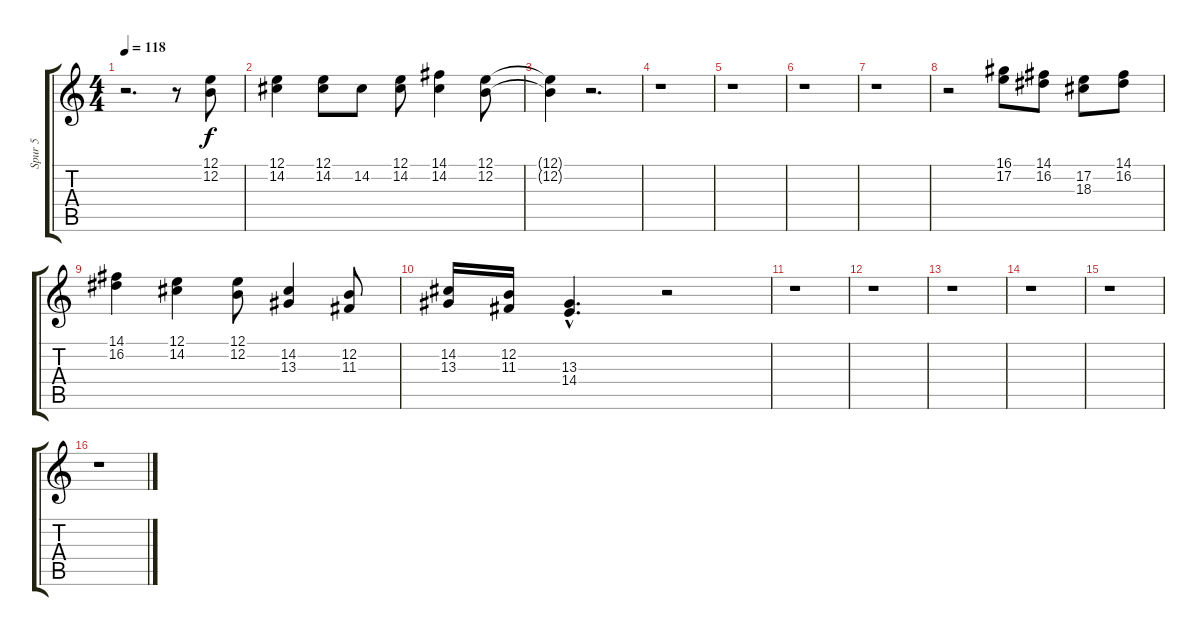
\track ("Spur 5" "Spur 5") {instrument lead6voice}
\staff {score tabs}
\tuning (E4 B3 G3 D3 A2 E2) {hide}
\ts (4 4)
\tempo 118
\clef g2
\ks c
r.2{d dy f} r.8 (12.1 12.2).8 |
(12.1 14.2).4 (12.1 14.2).8 14.2.8 (12.1 14.2).8 (14.1 14.2).4 (12.1 12.2).8 |
(12.1{t} 12.2{t}).4 r.2{d} |
r.1 |
r.1 |
r.1 |
r.1 |
r.2 (16.1 17.2).8 (14.1 16.2).8 (17.2 18.3).8 (14.1 16.2).8 |
(14.1 16.2).4 (12.1 14.2).4 (12.1 12.2).8 (14.2 13.3).4 (12.2 11.3).8 |
(14.2 13.3).16 (12.2 11.3).16 (13.3{hac} 14.4{hac}).4{d} r.2 |
r.1 |
r.1 |
r.1 |
r.1 |
r.1 |
r.1
